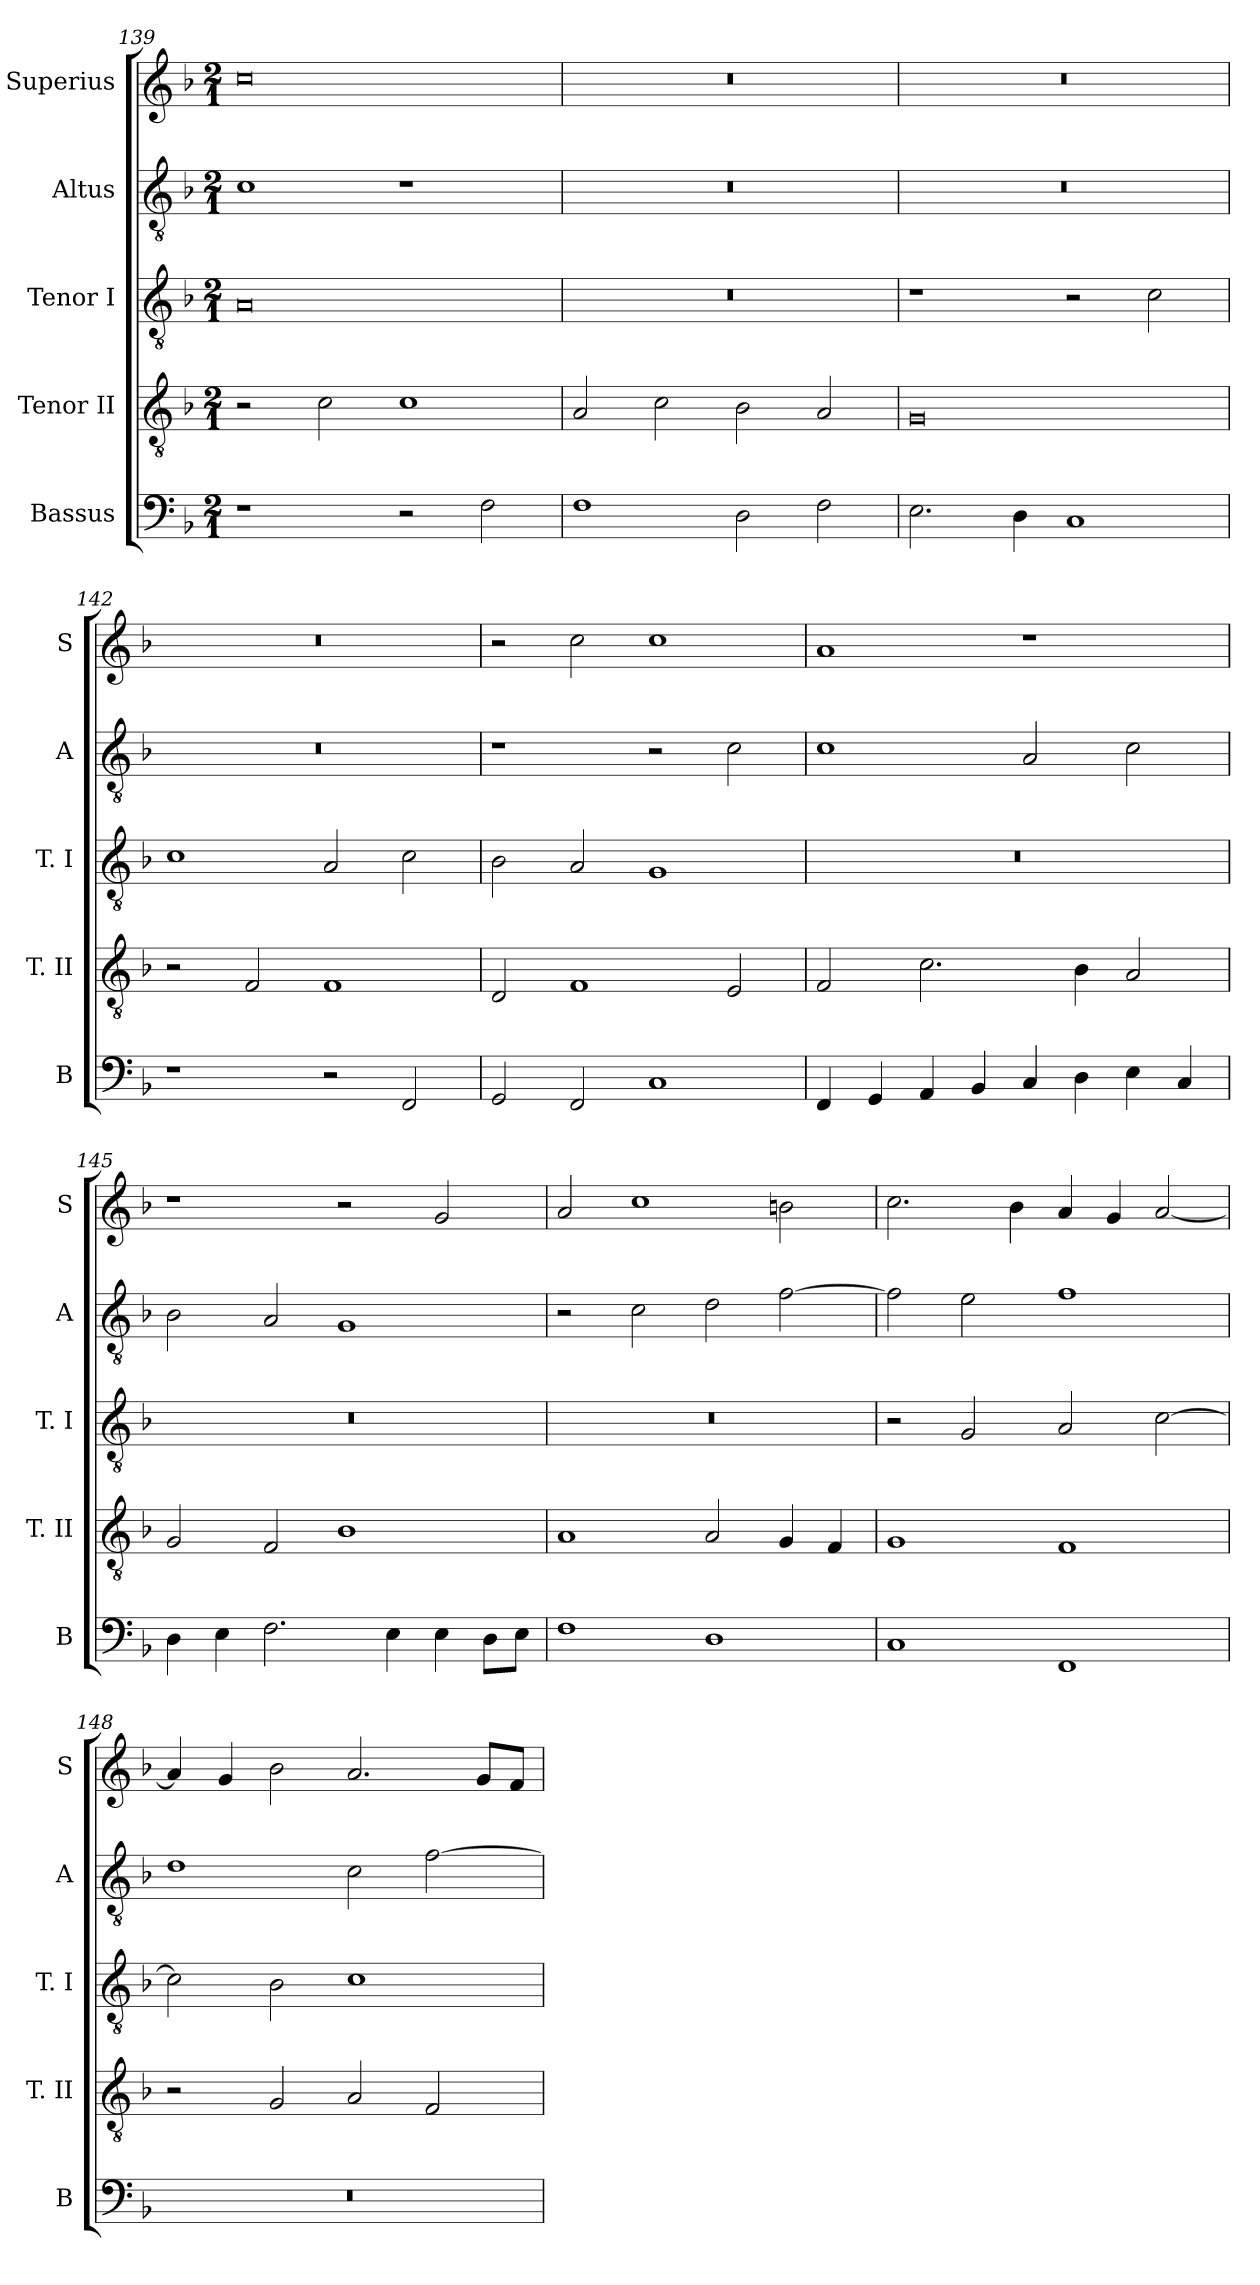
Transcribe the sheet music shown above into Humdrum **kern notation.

**kern	**kern	**kern	**kern	**kern
*part5	*part4	*part3	*part2	*part1
*staff5	*staff4	*staff3	*staff2	*staff1
*I"Bassus	*I"Tenor II	*I"Tenor I	*I"Altus	*I"Superius
*I'B	*I'T. II	*I'T. I	*I'A	*I'S
*clefF4	*clefGv2	*clefGv2	*clefGv2	*clefG2
*k[b-]	*k[b-]	*k[b-]	*k[b-]	*k[b-]
*F:	*F:	*F:	*F:	*F:
*M2/1	*M2/1	*M2/1	*M2/1	*M2/1
=139	=139	=139	=139	=139
1r	2r	0A	1c	0cc
.	2c	.	.	.
2r	1c	.	1r	.
2F	.	.	.	.
=140	=140	=140	=140	=140
1F	2A	0r	0r	0r
.	2c	.	.	.
2D	2B-	.	.	.
2F	2A	.	.	.
=141	=141	=141	=141	=141
2.E	0G	1r	0r	0r
4D	.	.	.	.
1C	.	2r	.	.
.	.	2c	.	.
=142	=142	=142	=142	=142
1r	2r	1c	0r	0r
.	2F	.	.	.
2r	1F	2A	.	.
2FF	.	2c	.	.
=143	=143	=143	=143	=143
2GG	2D	2B-	1r	2r
2FF	1F	2A	.	2cc
1C	.	1G	2r	1cc
.	2E	.	2c	.
=144	=144	=144	=144	=144
4FF	2F	0r	1c	1a
4GG	.	.	.	.
4AA	2.c	.	.	.
4BB-	.	.	.	.
4C	.	.	2A	1r
4D	4B-	.	.	.
4E	2A	.	2c	.
4C	.	.	.	.
=145	=145	=145	=145	=145
4D	2G	0r	2B-	1r
4E	.	.	.	.
2.F	2F	.	2A	.
.	1B-	.	1G	2r
4E	.	.	.	.
4E	.	.	.	2g
8DL	.	.	.	.
8EJ	.	.	.	.
=146	=146	=146	=146	=146
1F	1A	0r	2r	2a
.	.	.	2c	1cc
1D	2A	.	2d	.
.	4G	.	[2f	2bn
.	4F	.	.	.
=147	=147	=147	=147	=147
1C	1G	2r	2f]	2.cc
.	.	2G	2e	.
.	.	.	.	4b-
1FF	1F	2A	1f	4a
.	.	.	.	4g
.	.	[2c	.	[2a
=148	=148	=148	=148	=148
0r	2r	2c]	1d	4a]
.	.	.	.	4g
.	2G	2B-	.	2b-
.	2A	1c	2c	2.a
.	2F	.	[2f	.
.	.	.	.	8gL
.	.	.	.	8fJ
=	=	=	=	=
*-	*-	*-	*-	*-
